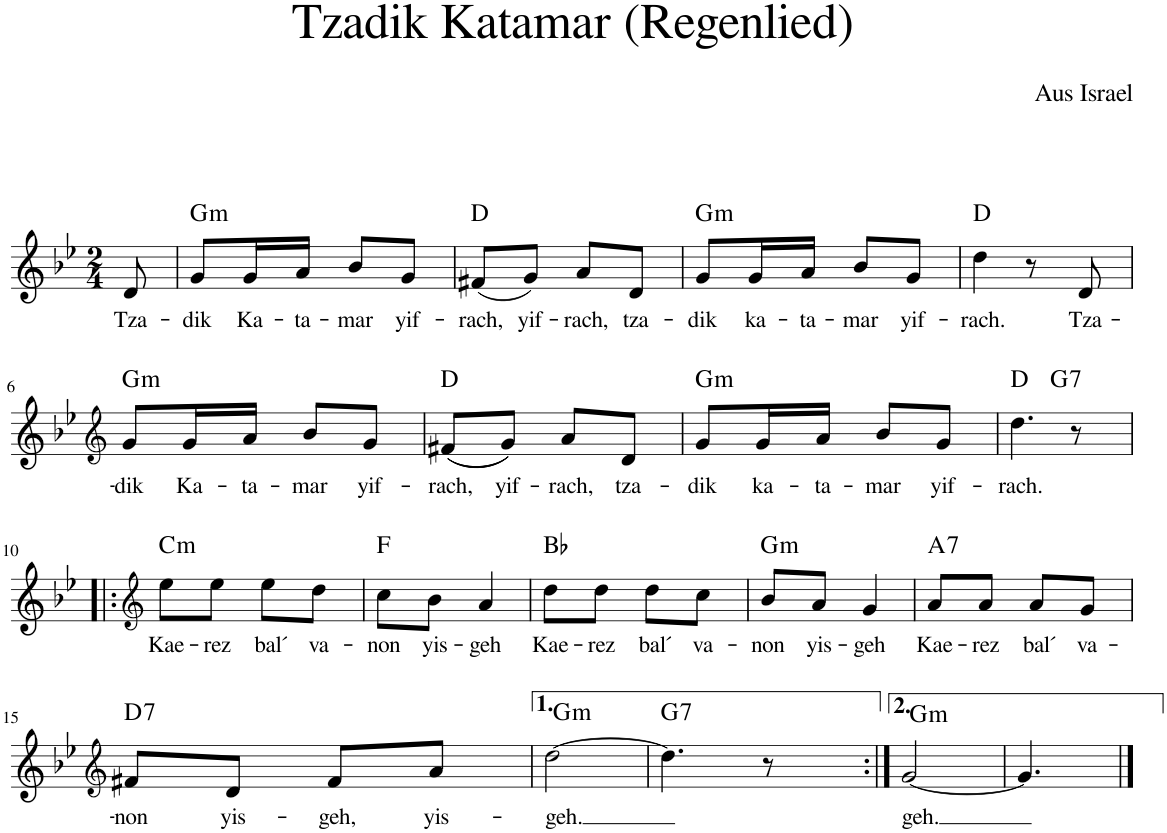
**kern	**text	**harte
*part1	*part1	*part1
*staff1	*staff1	*
*I"unbenannt1	*	*
*clefG2	*	*
*k[b-e-]	*	*
*M2/4	*	*
=1	=1	=1
!	!LO:LY:b	!
8d/	Tza-	.
=2	=2	=2
!	!LO:LY:b	!LO:H:kt=m
8g/L	-dik	G:min
!	!LO:LY:b	!
16g/L	Ka-	.
!	!LO:LY:b	!
16a/JJ	-ta-	.
!	!LO:LY:b	!
8b-/L	-mar	.
!	!LO:LY:b	!
8g/J	yif-	.
=3	=3	=3
!	!LO:LY:b	!
(8f#X/L	-rach,	D:maj
!	!LO:LY:b	!
8g/J)	yif-	.
!	!LO:LY:b	!
8a/L	-rach,	.
!	!LO:LY:b	!
8d/J	tza-	.
=4	=4	=4
!	!LO:LY:b	!LO:H:kt=m
8g/L	-dik	G:min
!	!LO:LY:b	!
16g/L	ka-	.
!	!LO:LY:b	!
16a/JJ	-ta-	.
!	!LO:LY:b	!
8b-/L	-mar	.
!	!LO:LY:b	!
8g/J	yif-	.
=5	=5	=5
!	!LO:LY:b	!
4dd\	-rach.	D:maj
8r	.	.
!	!LO:LY:b	!
8d/	Tza-	.
!!LO:LB:g=z
=6	=6	=6
*clefG2	*	*
!	!LO:LY:b	!LO:H:kt=m
8g/L	-dik	G:min
!	!LO:LY:b	!
16g/L	Ka-	.
!	!LO:LY:b	!
16a/JJ	-ta-	.
!	!LO:LY:b	!
8b-/L	-mar	.
!	!LO:LY:b	!
8g/J	yif-	.
=7	=7	=7
!	!LO:LY:b	!
((8f#X/L	-rach,	D:maj
!	!LO:LY:b	!
8g/J))	yif-	.
!	!LO:LY:b	!
8a/L	-rach,	.
!	!LO:LY:b	!
8d/J	tza-	.
=8	=8	=8
!	!LO:LY:b	!LO:H:kt=m
8g/L	-dik	G:min
!	!LO:LY:b	!
16g/L	ka-	.
!	!LO:LY:b	!
16a/JJ	-ta-	.
!	!LO:LY:b	!
8b-/L	-mar	.
!	!LO:LY:b	!
8g/J	yif-	.
=9	=9	=9
!	!LO:LY:b	!
*^	*	*
4.dd\	4ryy	-rach.	D:maj
!	!	!	!LO:H:kt=7
.	4ryy	.	G:7
8r	.	.	.
*v	*v	*	*
!!LO:LB:g=z
=10!|:	=10!|:	=10!|:
*clefG2	*	*
*^	*	*
!	!	!LO:LY:b	!LO:H:kt=m
*v	*v	*	*
8ee-\L	Kae-	C:min
!	!LO:LY:b	!
8ee-\J	-rez	.
!	!LO:LY:b	!
8ee-\L	bal´	.
!	!LO:LY:b	!
8dd\J	va-	.
=11	=11	=11
!	!LO:LY:b	!
8cc\L	-non	F:maj
!	!LO:LY:b	!
8b-\J	yis-	.
!	!LO:LY:b	!
4a/	-geh	.
=12	=12	=12
!	!LO:LY:b	!
8dd\L	Kae-	Bb:maj
!	!LO:LY:b	!
8dd\J	-rez	.
!	!LO:LY:b	!
8dd\L	bal´	.
!	!LO:LY:b	!
8cc\J	va-	.
=13	=13	=13
!	!LO:LY:b	!LO:H:kt=m
8b-/L	-non	G:min
!	!LO:LY:b	!
8a/J	yis-	.
!	!LO:LY:b	!
4g/	-geh	.
=14	=14	=14
!	!LO:LY:b	!LO:H:kt=7
8a/L	Kae-	A:7
!	!LO:LY:b	!
8a/J	-rez	.
!	!LO:LY:b	!
8a/L	bal´	.
!	!LO:LY:b	!
8g/J	va-	.
!!LO:LB:g=z
=15	=15	=15
*clefG2	*	*
!	!LO:LY:b	!LO:H:kt=7
8f#X/L	-non	D:7
!	!LO:LY:b	!
8d/J	yis-	.
!	!LO:LY:b	!
8f#/L	-geh,	.
!	!LO:LY:b	!
8a/J	yis-	.
=16	=16	=16
!	!LO:LY:b	!LO:H:kt=m
[2dd\	-geh.	G:min
=17	=17	=17
!	!	!LO:H:kt=7
4.dd\]	.	G:7
8r	.	.
=18:|!	=18:|!	=18:|!
!	!LO:LY:b	!LO:H:kt=m
[2g/	geh.	G:min
=19	=19	=19
4.g/]	.	.
==	==	==
*-	*-	*-
